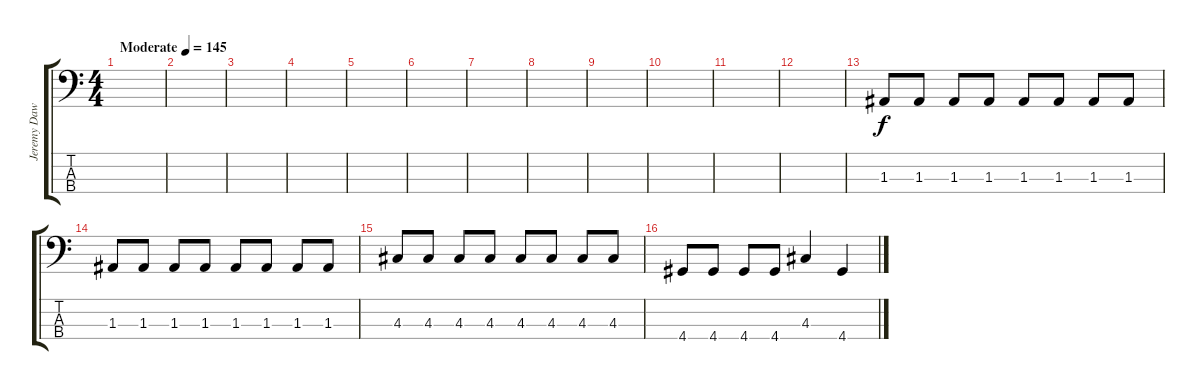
\track ("Jeremy Dawson (Bass)" "Jeremy Daw") {instrument synthbass2}
\staff {score tabs}
\tuning (G2 D2 A1 E1) {hide}
\ts (4 4)
\tempo (145 "Moderate")
\clef f4
\ks c
|
|
|
|
|
|
|
|
|
|
|
|
1.3.8 1.3.8 1.3.8 1.3.8 1.3.8 1.3.8 1.3.8 1.3.8 |
1.3.8 1.3.8 1.3.8 1.3.8 1.3.8 1.3.8 1.3.8 1.3.8 |
4.3.8 4.3.8 4.3.8 4.3.8 4.3.8 4.3.8 4.3.8 4.3.8 |
4.4.8 4.4.8 4.4.8 4.4.8 4.3.4 4.4.4
